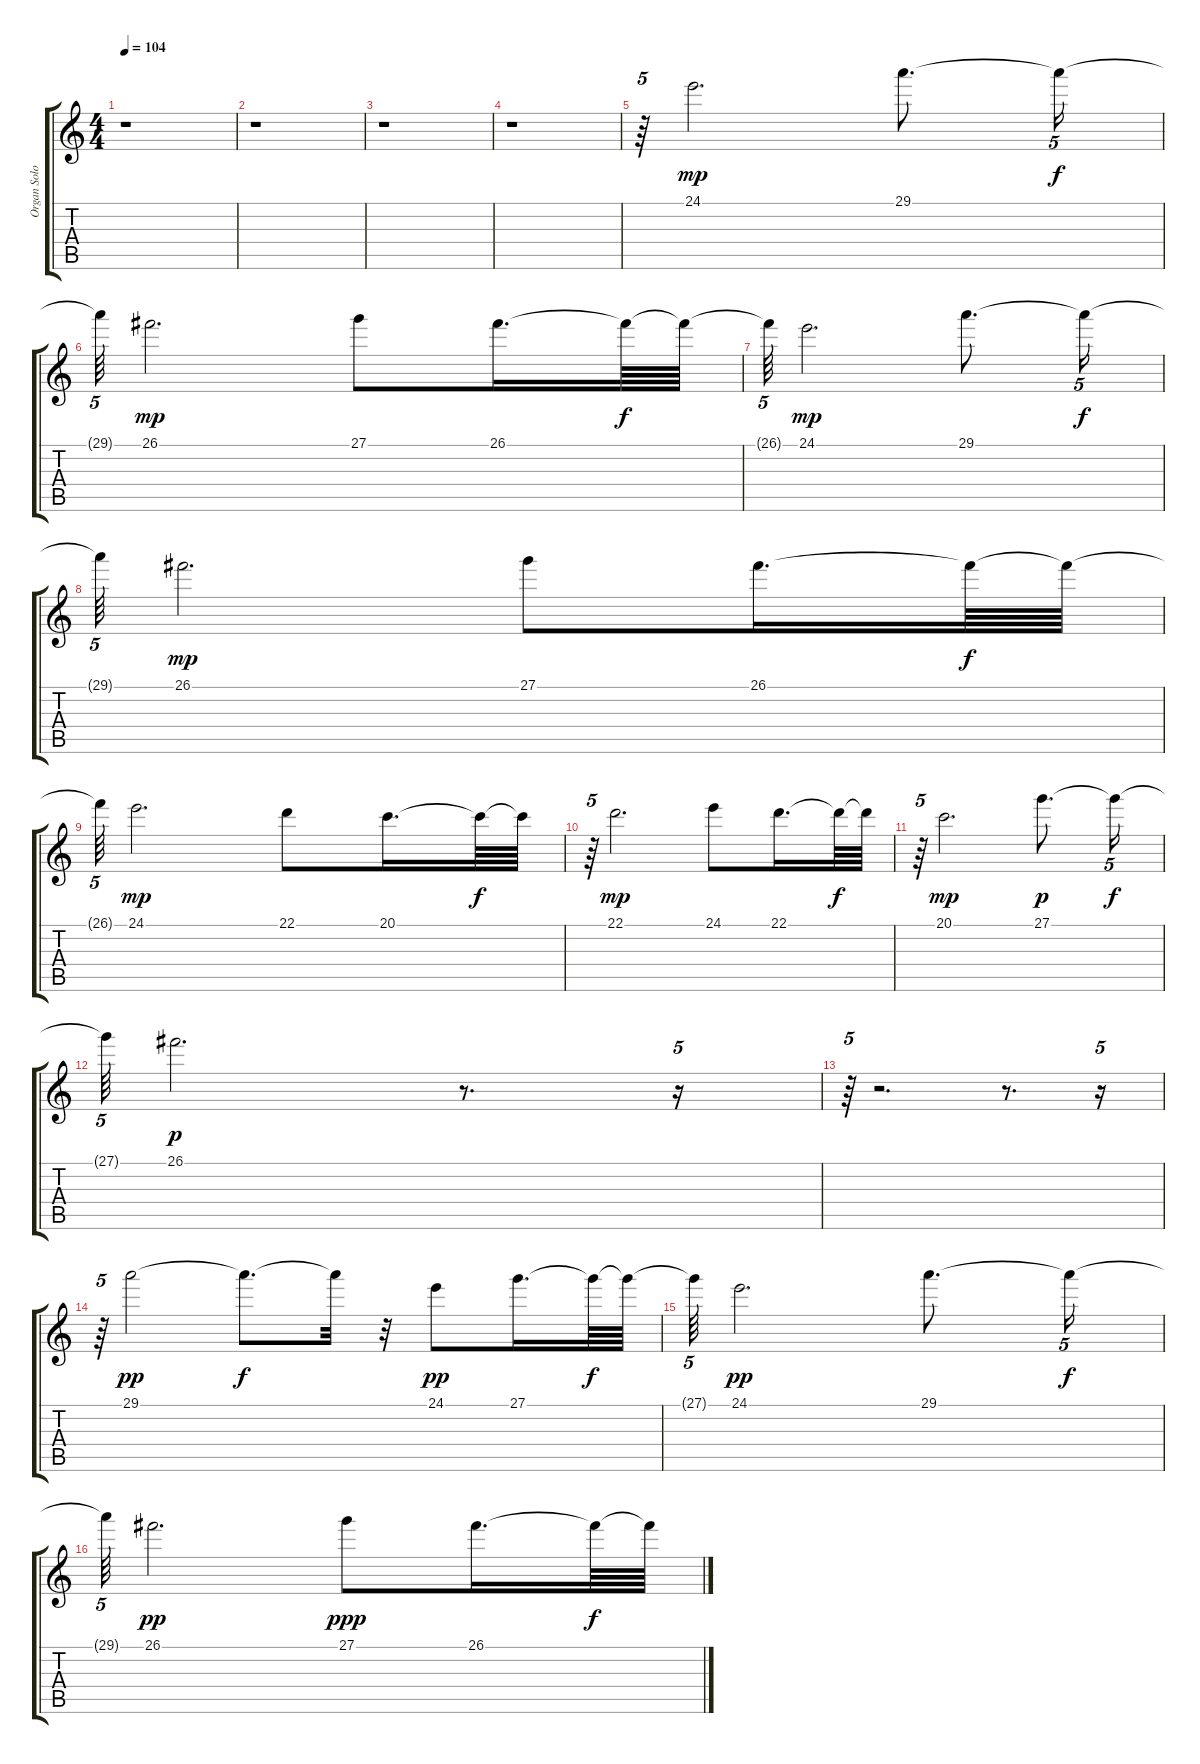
\track ("Organ Solo" "Organ Solo") {instrument drawbarorgan}
\staff {score tabs}
\tuning (E4 B3 G3 D3 A2 E2) {hide}
\ts (4 4)
\tempo 104
\clef g2
\ks c
r.1{dy f} |
r.1 |
r.1 |
r.1 |
r.64{tu (5 4)} 24.1.2{d dy mp} 29.1.8{d} 29.1{t}.16{tu (5 4) dy f} |
29.1{t}.64{tu (5 4)} 26.1.2{d dy mp} 27.1.8 26.1.16{d} 26.1{t}.64{dy f} 26.1{t}.64 |
26.1{t}.64{tu (5 4)} 24.1.2{d dy mp} 29.1.8{d} 29.1{t}.16{tu (5 4) dy f} |
29.1{t}.64{tu (5 4)} 26.1.2{d dy mp} 27.1.8 26.1.16{d} 26.1{t}.64{dy f} 26.1{t}.64 |
26.1{t}.64{tu (5 4)} 24.1.2{d dy mp} 22.1.8 20.1.16{d} 20.1{t}.64{dy f} 20.1{t}.64 |
r.64{tu (5 4)} 22.1.2{d dy mp} 24.1.8 22.1.16{d} 22.1{t}.64{dy f} 22.1{t}.64 |
r.64{tu (5 4)} 20.1.2{d dy mp} 27.1.8{d dy p} 27.1{t}.16{tu (5 4) dy f} |
27.1{t}.64{tu (5 4)} 26.1.2{d dy p} r.8{d} r.16{tu (5 4)} |
r.64{tu (5 4)} r.2{d} r.8{d} r.16{tu (5 4)} |
r.64{tu (5 4)} 29.1.2{dy pp} 29.1{t}.8{d dy f} 29.1{t}.32 r.32 24.1.8{dy pp} 27.1.16{d} 27.1{t}.64{dy f} 27.1{t}.64 |
27.1{t}.64{tu (5 4)} 24.1.2{d dy pp} 29.1.8{d} 29.1{t}.16{tu (5 4) dy f} |
29.1{t}.64{tu (5 4)} 26.1.2{d dy pp} 27.1.8{dy ppp} 26.1.16{d} 26.1{t}.64{dy f} 26.1{t}.64
